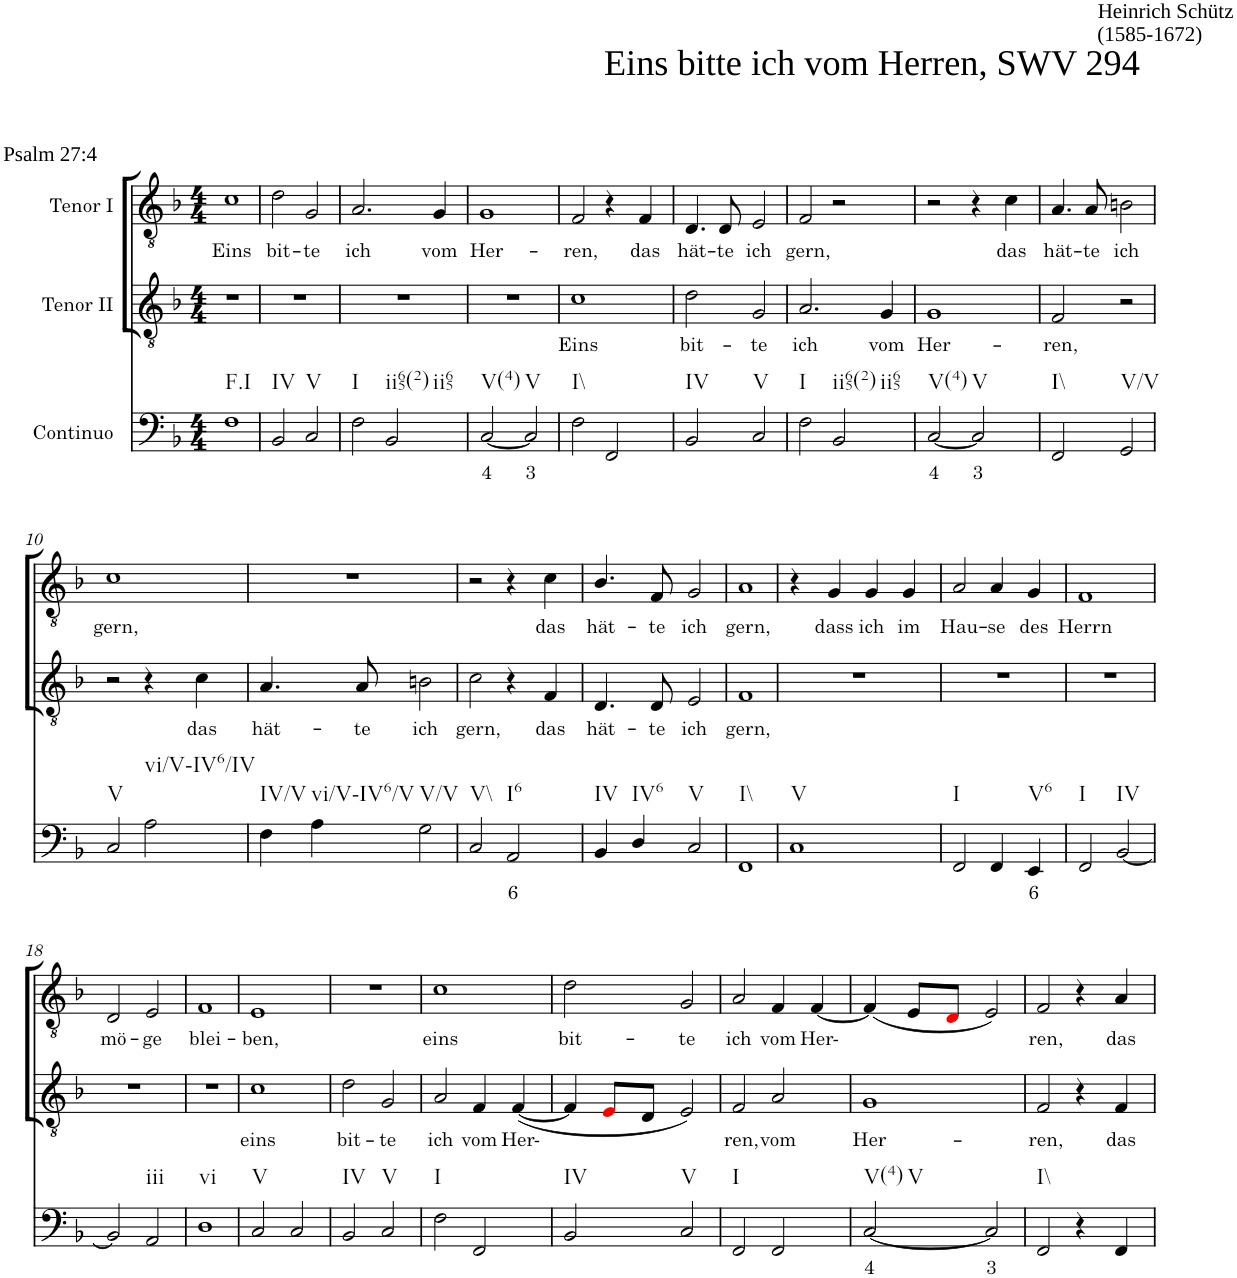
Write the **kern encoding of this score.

**kern	**text	**kern	**text	**kern	**text
*part3	*part3	*part2	*part2	*part1	*part1
*staff3	*staff3	*staff2	*staff2	*staff1	*staff1
*I"Continuo	*	*I"Tenor II	*	*I"Tenor I	*
*clefF4	*	*clefGv2	*	*clefGv2	*
*k[b-]	*	*k[b-]	*	*k[b-]	*
*M4/4	*	*M4/4	*	*M4/4	*
=1	=1	=1	=1	=1	=1
!	!	!	!	!LO:TX:a:t=Eins bitte ich vom Herren, SWV 294	!
!	!	!	!	!LO:TX:a:t=Heinrich Schütz	!
!	!	!	!	!LO:TX:a:t=(1585-1672)	!
!	!	!	!	!LO:TX:a:t=Psalm 27&colon;4	!
!LO:TX:b:t=F.I	!	!	!	!	!
!	!	!	!	!	!LO:LY:b
1F	.	1r	.	1c	Eins
=2	=2	=2	=2	=2	=2
!LO:TX:b:t=IV	!	!	!	!	!
!	!	!	!	!	!LO:LY:b
2BB-/	.	1r	.	2d\	bit-
!LO:TX:b:t=V	!	!	!	!	!
!	!	!	!	!	!LO:LY:b
2C/	.	.	.	2G/	te
=3	=3	=3	=3	=3	=3
!LO:TX:b:t=I	!	!	!	!	!
!	!	!	!	!	!LO:LY:b
2F\	.	1r	.	2.A/	ich
!LO:TX:b:t=ii65(2)	!	!	!	!	!
!LO:TX:b:t=ii65	!	!	!	!	!
2BB-/	.	.	.	.	.
!	!	!	!	!	!LO:LY:b
.	.	.	.	4G/	vom
=4	=4	=4	=4	=4	=4
!LO:TX:b:t=V(4)	!	!	!	!	!
!	!LO:LY:b	!	!	!	!LO:LY:b
[2C/	4	1r	.	1G	Her-
!LO:TX:b:t=V	!	!	!	!	!
!	!LO:LY:b	!	!	!	!
2C/]	3	.	.	.	.
=5	=5	=5	=5	=5	=5
!LO:TX:b:t=I\\	!	!	!	!	!
!	!	!	!LO:LY:b	!	!LO:LY:b
2F\	.	1c	Eins	2F/	ren,
2FF/	.	.	.	4r	.
!	!	!	!	!	!LO:LY:b
.	.	.	.	4F/	das
=6	=6	=6	=6	=6	=6
!LO:TX:b:t=IV	!	!	!	!	!
!	!	!	!LO:LY:b	!	!LO:LY:b
2BB-/	.	2d\	bit-	4.D/	hät-
!	!	!	!	!	!LO:LY:b
.	.	.	.	8D/	te
!LO:TX:b:t=V	!	!	!	!	!
!	!	!	!LO:LY:b	!	!LO:LY:b
2C/	.	2G/	te	2E/	ich
=7	=7	=7	=7	=7	=7
!LO:TX:b:t=I	!	!	!	!	!
!	!	!	!LO:LY:b	!	!LO:LY:b
2F\	.	2.A/	ich	2F/	gern,
!LO:TX:b:t=ii65(2)	!	!	!	!	!
!LO:TX:b:t=ii65	!	!	!	!	!
2BB-/	.	.	.	2r	.
!	!	!	!LO:LY:b	!	!
.	.	4G/	vom	.	.
=8	=8	=8	=8	=8	=8
!LO:TX:b:t=V(4)	!	!	!	!	!
!	!LO:LY:b	!	!LO:LY:b	!	!
[2C/	4	1G	Her-	2r	.
!LO:TX:b:t=V	!	!	!	!	!
!	!LO:LY:b	!	!	!	!
2C/]	3	.	.	4r	.
!	!	!	!	!	!LO:LY:b
.	.	.	.	4c\	das
=9	=9	=9	=9	=9	=9
!LO:TX:b:t=I\\	!	!	!	!	!
!	!	!	!LO:LY:b	!	!LO:LY:b
2FF/	.	2F/	ren,	4.A/	hät-
!	!	!	!	!	!LO:LY:b
.	.	.	.	8A/	te
!LO:TX:b:t=V/V	!	!	!	!	!
!	!	!	!	!	!LO:LY:b
2GG/	.	2r	.	2Bn\	ich
!!LO:LB:g=z
=10	=10	=10	=10	=10	=10
!LO:TX:b:t=V	!	!	!	!	!
!	!	!	!	!	!LO:LY:b
2C/	.	2r	.	1c	gern,
!LO:TX:b:t=vi/V-IV6/IV	!	!	!	!	!
2A\	.	4r	.	.	.
!	!	!	!LO:LY:b	!	!
.	.	4c\	das	.	.
=11	=11	=11	=11	=11	=11
!LO:TX:b:t=IV/V	!	!	!	!	!
!	!	!	!LO:LY:b	!	!
4F\	.	4.A/	hät-	1r	.
!LO:TX:b:t=vi/V-IV6/V	!	!	!	!	!
4A\	.	.	.	.	.
!	!	!	!LO:LY:b	!	!
.	.	8A/	te	.	.
!LO:TX:b:t=V/V	!	!	!	!	!
!	!	!	!LO:LY:b	!	!
2G\	.	2Bn\	ich	.	.
=12	=12	=12	=12	=12	=12
!LO:TX:b:t=V\\	!	!	!	!	!
!	!	!	!LO:LY:b	!	!
2C/	.	2c\	gern,	2r	.
!LO:TX:b:t=I6	!	!	!	!	!
!	!LO:LY:b	!	!	!	!
2AA/	6	4r	.	4r	.
!	!	!	!LO:LY:b	!	!LO:LY:b
.	.	4F/	das	4c\	das
=13	=13	=13	=13	=13	=13
!LO:TX:b:t=IV	!	!	!	!	!
!	!	!	!LO:LY:b	!	!LO:LY:b
4BB-/	.	4.D/	hät-	4.B-/	hät-
!LO:TX:b:t=IV6	!	!	!	!	!
4D/	.	.	.	.	.
!	!	!	!LO:LY:b	!	!LO:LY:b
.	.	8D/	te	8F/	te
!LO:TX:b:t=V	!	!	!	!	!
!	!	!	!LO:LY:b	!	!LO:LY:b
2C/	.	2E/	ich	2G/	ich
=14	=14	=14	=14	=14	=14
!LO:TX:b:t=I\\	!	!	!	!	!
!	!	!	!LO:LY:b	!	!LO:LY:b
1FF	.	1F	gern,	1A	gern,
=15	=15	=15	=15	=15	=15
!LO:TX:b:t=V	!	!	!	!	!
1C	.	1r	.	4r	.
!	!	!	!	!	!LO:LY:b
.	.	.	.	4G/	dass
!	!	!	!	!	!LO:LY:b
.	.	.	.	4G/	ich
!	!	!	!	!	!LO:LY:b
.	.	.	.	4G/	im
=16	=16	=16	=16	=16	=16
!LO:TX:b:t=I	!	!	!	!	!
!	!	!	!	!	!LO:LY:b
2FF/	.	1r	.	2A/	Hau-
!	!	!	!	!	!LO:LY:b
4FF/	.	.	.	4A/	se
!LO:TX:b:t=V6	!	!	!	!	!
!	!LO:LY:b	!	!	!	!LO:LY:b
4EE/	6	.	.	4G/	des
=17	=17	=17	=17	=17	=17
!LO:TX:b:t=I	!	!	!	!	!
!	!	!	!	!	!LO:LY:b
2FF/	.	1r	.	1F	Herrn
!LO:TX:b:t=IV	!	!	!	!	!
[2BB-/	.	.	.	.	.
!!LO:LB:g=z
=18	=18	=18	=18	=18	=18
!	!	!	!	!	!LO:LY:b
2BB-/]	.	1r	.	2D/	mö-
!LO:TX:b:t=iii	!	!	!	!	!
!	!	!	!	!	!LO:LY:b
2AA/	.	.	.	2E/	ge
=19	=19	=19	=19	=19	=19
!LO:TX:b:t=vi	!	!	!	!	!
!	!	!	!	!	!LO:LY:b
1D	.	1r	.	1F	blei-
=20	=20	=20	=20	=20	=20
!LO:TX:b:t=V	!	!	!	!	!
!	!	!	!LO:LY:b	!	!LO:LY:b
2C/	.	1c	eins	1E	ben,
2C/	.	.	.	.	.
=21	=21	=21	=21	=21	=21
!LO:TX:b:t=IV	!	!	!	!	!
!	!	!	!LO:LY:b	!	!
2BB-/	.	2d\	bit-	1r	.
!LO:TX:b:t=V	!	!	!	!	!
!	!	!	!LO:LY:b	!	!
2C/	.	2G/	te	.	.
=22	=22	=22	=22	=22	=22
!LO:TX:b:t=I	!	!	!	!	!
!	!	!	!LO:LY:b	!	!LO:LY:b
2F\	.	2A/	ich	1c	eins
!	!	!	!LO:LY:b	!	!
2FF/	.	4F/	vom	.	.
!	!	!	!LO:LY:b	!	!
.	.	([4F/	Her-	.	.
=23	=23	=23	=23	=23	=23
!LO:TX:b:t=IV	!	!	!	!	!
!	!	!	!	!	!LO:LY:b
2BB-/	.	4F/]	.	2d\	bit-
.	.	8Ei/L	.	.	.
.	.	8D/J	.	.	.
!LO:TX:b:t=V	!	!	!	!	!
!	!	!	!	!	!LO:LY:b
2C/	.	2E/)	.	2G/	te
=24	=24	=24	=24	=24	=24
!LO:TX:b:t=I	!	!	!	!	!
!	!	!	!LO:LY:b	!	!LO:LY:b
2FF/	.	2F/	ren,	2A/	ich
!	!	!	!LO:LY:b	!	!LO:LY:b
2FF/	.	2A/	vom	4F/	vom
!	!	!	!	!	!LO:LY:b
.	.	.	.	[4F/	Her-
=25	=25	=25	=25	=25	=25
!LO:TX:b:t=V(4)	!	!	!	!	!
!LO:TX:b:t=V	!	!	!	!	!
!	!LO:LY:b	!	!LO:LY:b	!	!
[2C/	4	1G	Her-	(4F/]	.
.	.	.	.	8E/L	.
.	.	.	.	8Di/J	.
!	!LO:LY:b	!	!	!	!
2C/]	3	.	.	2E/)	.
=26	=26	=26	=26	=26	=26
!LO:TX:b:t=I\\	!	!	!	!	!
!	!	!	!LO:LY:b	!	!LO:LY:b
2FF/	.	2F/	ren,	2F/	ren,
4r	.	4r	.	4r	.
!	!	!	!LO:LY:b	!	!LO:LY:b
4FF/	.	4F/	das	4A/	das
=	=	=	=	=	=
*-	*-	*-	*-	*-	*-
